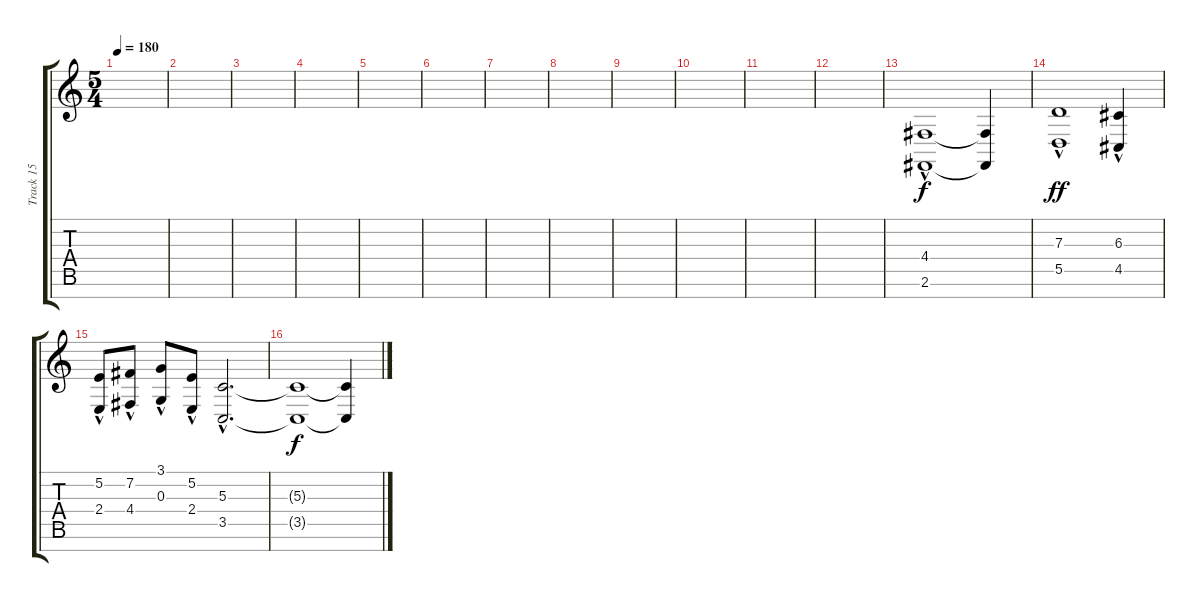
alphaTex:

\track ("Track 15" "Track 15") {instrument stringensemble1}
\staff {score tabs}
\tuning (E4 B3 G3 D3 A2 E2 B1) {hide}
\ts (5 4)
\tempo 180
\clef g2
\ks c
|
|
|
|
|
|
|
|
|
|
|
|
(4.4 2.6{hac}).1 (4.4{t} 2.6{t}).4{dy f} |
(7.3 5.5{hac}).1{dy ff} (6.3 4.5{hac}).4 |
(5.2 2.4{hac}).8 (7.2 4.4{hac}).8 (3.1 0.3{hac}).8 (5.2 2.4{hac}).8 (5.3 3.5{hac}).2{d} |
(5.3{t} 3.5{t}).1{dy f} (5.3{t} 3.5{t}).4
